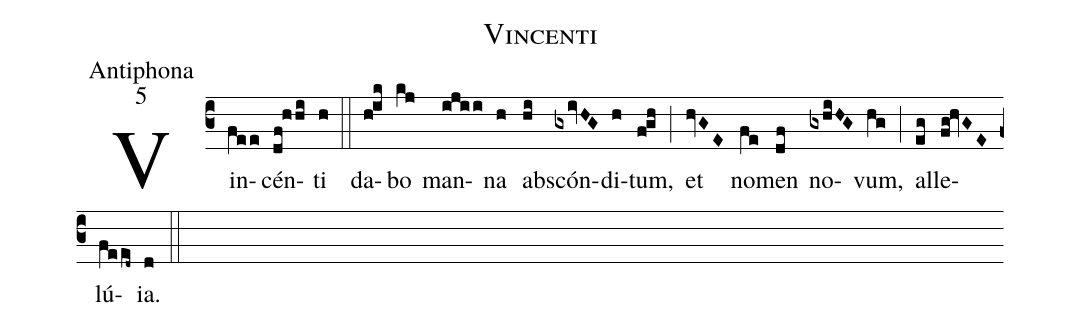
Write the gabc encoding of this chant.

name:Vincenti;
office-part:Antiphona;
mode:5;
%%
(c3) Vin(fee)cén(df!hhi)ti(h) (::)
da(h!ik)bo(kj) man(ijii)na(h) ab(hi)scón(gxivHG)di(h)tum,(f!gh) (;) et(hvGE) no(fe)men(df) no(gxhiHG)vum,(hg) (;) al(eg)le(fg!hvGE)lú(feed~)ia.(d) (::)
